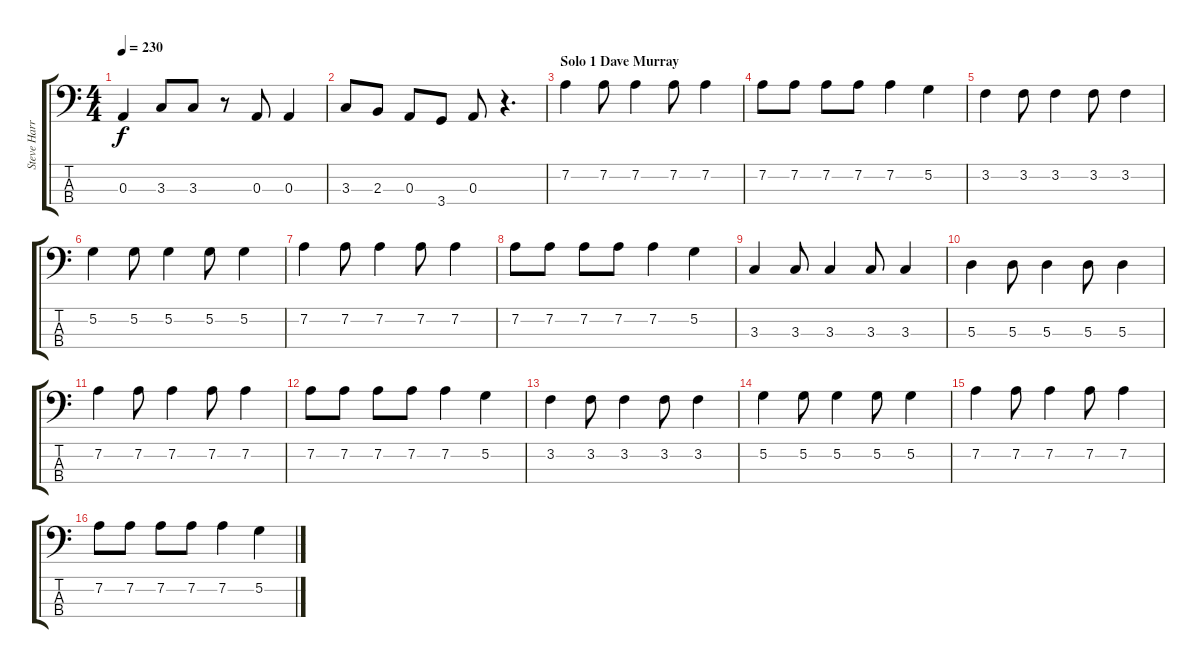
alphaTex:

\track ("Steve Harris" "Steve Harr") {instrument electricbassfinger}
\staff {score tabs}
\tuning (G2 D2 A1 E1) {hide}
\ts (4 4)
\tempo 230
\clef f4
\ks c
0.3.4{dy f} 3.3.8 3.3.8 r.8 0.3.8 0.3.4 |
3.3.8 2.3.8 0.3.8 3.4.8 0.3.8 r.4{d} |
\section ("" "Solo 1 Dave Murray")
7.2.4 7.2.8 7.2.4 7.2.8 7.2.4 |
7.2.8 7.2.8 7.2.8 7.2.8 7.2.4 5.2.4 |
3.2.4 3.2.8 3.2.4 3.2.8 3.2.4 |
5.2.4 5.2.8 5.2.4 5.2.8 5.2.4 |
7.2.4 7.2.8 7.2.4 7.2.8 7.2.4 |
7.2.8 7.2.8 7.2.8 7.2.8 7.2.4 5.2.4 |
3.3.4 3.3.8 3.3.4 3.3.8 3.3.4 |
5.3.4 5.3.8 5.3.4 5.3.8 5.3.4 |
7.2.4 7.2.8 7.2.4 7.2.8 7.2.4 |
7.2.8 7.2.8 7.2.8 7.2.8 7.2.4 5.2.4 |
3.2.4 3.2.8 3.2.4 3.2.8 3.2.4 |
5.2.4 5.2.8 5.2.4 5.2.8 5.2.4 |
7.2.4 7.2.8 7.2.4 7.2.8 7.2.4 |
7.2.8 7.2.8 7.2.8 7.2.8 7.2.4 5.2.4
